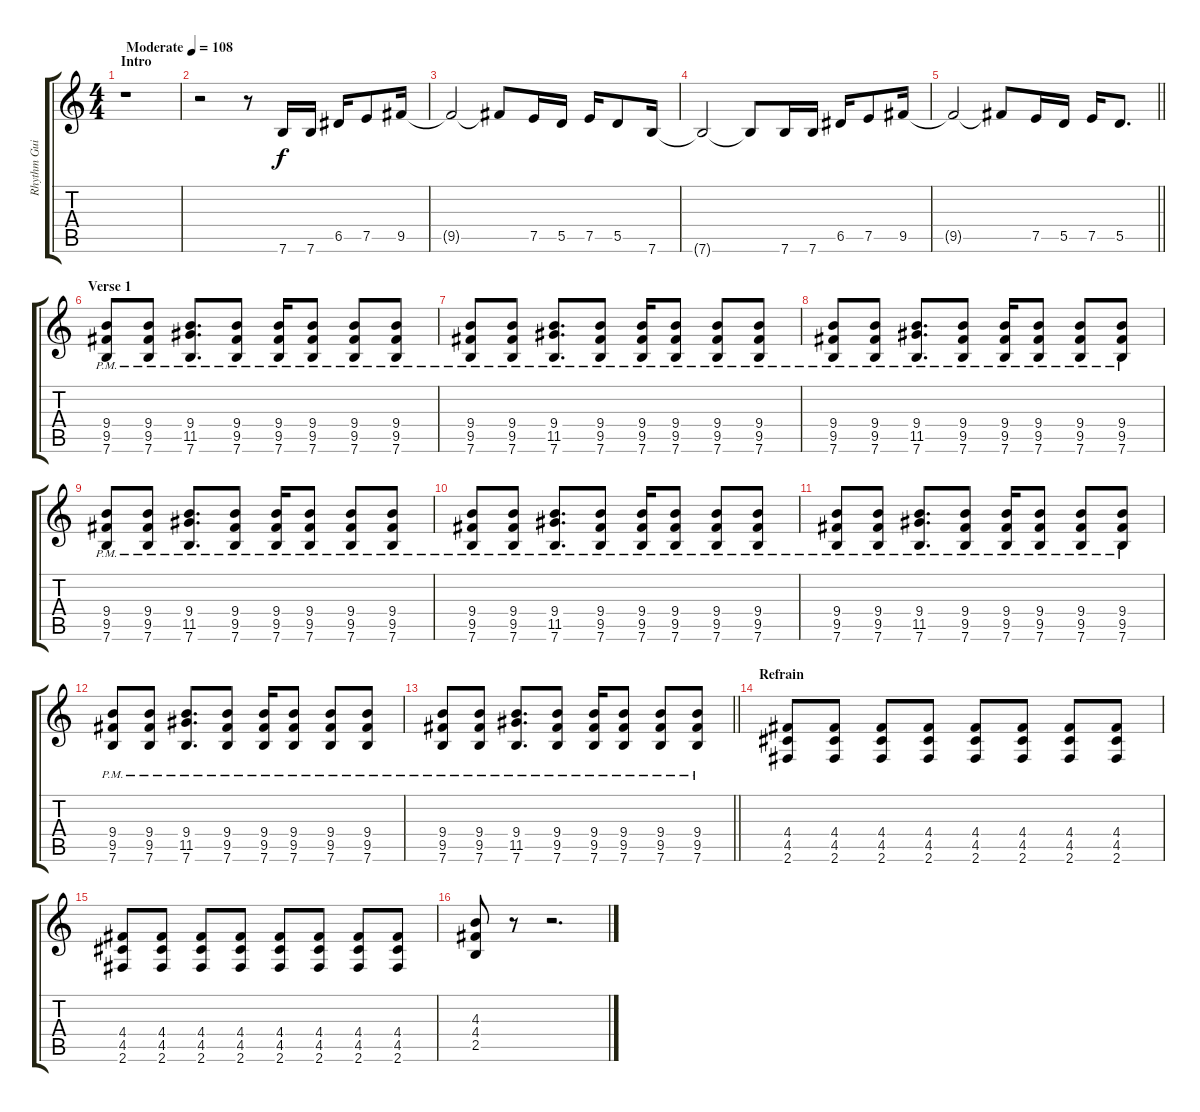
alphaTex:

\track ("Rhythm Guitar" "Rhythm Gui") {instrument distortionguitar}
\staff {score tabs}
\tuning (E4 B3 G3 D3 A2 E2) {hide}
\ts (4 4)
\section ("" "Intro")
\tempo (108 "Moderate")
\clef g2
\ks c
r.1{dy f instrument distortionguitar} |
r.2 r.8 7.6.16 7.6.16 6.5.16 7.5.8 9.5.16 |
9.5{t}.2 9.5{t}.8 7.5.16 5.5.16 7.5.16 5.5.8 7.6.16 |
7.6{t}.2 7.6{t}.8 7.6.16 7.6.16 6.5.16 7.5.8 9.5.16 |
\barLineRight lightlight
9.5{t}.2 9.5{t}.8 7.5.16 5.5.16 7.5.16 5.5.8{d} |
\section ("" "Verse 1")
(9.4 9.5{pm} 7.6{pm}).8 (9.4 9.5{pm} 7.6{pm}).8 (9.4 11.5{pm} 7.6{pm}).8{d} (9.4 9.5{pm} 7.6{pm}).8 (9.4 9.5{pm} 7.6{pm}).16 (9.4 9.5{pm} 7.6{pm}).8 (9.4 9.5{pm} 7.6{pm}).8 (9.4 9.5{pm} 7.6{pm}).8 |
(9.4 9.5{pm} 7.6{pm}).8 (9.4 9.5{pm} 7.6{pm}).8 (9.4 11.5{pm} 7.6{pm}).8{d} (9.4 9.5{pm} 7.6{pm}).8 (9.4 9.5{pm} 7.6{pm}).16 (9.4 9.5{pm} 7.6{pm}).8 (9.4 9.5{pm} 7.6{pm}).8 (9.4 9.5{pm} 7.6{pm}).8 |
(9.4 9.5{pm} 7.6{pm}).8 (9.4 9.5{pm} 7.6{pm}).8 (9.4 11.5{pm} 7.6{pm}).8{d} (9.4 9.5{pm} 7.6{pm}).8 (9.4 9.5{pm} 7.6{pm}).16 (9.4 9.5{pm} 7.6{pm}).8 (9.4 9.5{pm} 7.6{pm}).8 (9.4 9.5{pm} 7.6{pm}).8 |
(9.4 9.5{pm} 7.6{pm}).8 (9.4 9.5{pm} 7.6{pm}).8 (9.4 11.5{pm} 7.6{pm}).8{d} (9.4 9.5{pm} 7.6{pm}).8 (9.4 9.5{pm} 7.6{pm}).16 (9.4 9.5{pm} 7.6{pm}).8 (9.4 9.5{pm} 7.6{pm}).8 (9.4 9.5{pm} 7.6{pm}).8 |
(9.4 9.5{pm} 7.6{pm}).8 (9.4 9.5{pm} 7.6{pm}).8 (9.4 11.5{pm} 7.6{pm}).8{d} (9.4 9.5{pm} 7.6{pm}).8 (9.4 9.5{pm} 7.6{pm}).16 (9.4 9.5{pm} 7.6{pm}).8 (9.4 9.5{pm} 7.6{pm}).8 (9.4 9.5{pm} 7.6{pm}).8 |
(9.4 9.5{pm} 7.6{pm}).8 (9.4 9.5{pm} 7.6{pm}).8 (9.4 11.5{pm} 7.6{pm}).8{d} (9.4 9.5{pm} 7.6{pm}).8 (9.4 9.5{pm} 7.6{pm}).16 (9.4 9.5{pm} 7.6{pm}).8 (9.4 9.5{pm} 7.6{pm}).8 (9.4 9.5{pm} 7.6{pm}).8 |
(9.4 9.5{pm} 7.6{pm}).8 (9.4 9.5{pm} 7.6{pm}).8 (9.4 11.5{pm} 7.6{pm}).8{d} (9.4 9.5{pm} 7.6{pm}).8 (9.4 9.5{pm} 7.6{pm}).16 (9.4 9.5{pm} 7.6{pm}).8 (9.4 9.5{pm} 7.6{pm}).8 (9.4 9.5{pm} 7.6{pm}).8 |
\barLineRight lightlight
(9.4 9.5{pm} 7.6{pm}).8 (9.4 9.5{pm} 7.6{pm}).8 (9.4 11.5{pm} 7.6{pm}).8{d} (9.4 9.5{pm} 7.6{pm}).8 (9.4 9.5{pm} 7.6{pm}).16 (9.4 9.5{pm} 7.6{pm}).8 (9.4 9.5{pm} 7.6{pm}).8 (9.4 9.5{pm} 7.6{pm}).8 |
\section ("" "Refrain")
(4.4 4.5 2.6).8 (4.4 4.5 2.6).8 (4.4 4.5 2.6).8 (4.4 4.5 2.6).8 (4.4 4.5 2.6).8 (4.4 4.5 2.6).8 (4.4 4.5 2.6).8 (4.4 4.5 2.6).8 |
(4.4 4.5 2.6).8 (4.4 4.5 2.6).8 (4.4 4.5 2.6).8 (4.4 4.5 2.6).8 (4.4 4.5 2.6).8 (4.4 4.5 2.6).8 (4.4 4.5 2.6).8 (4.4 4.5 2.6).8 |
(4.3 4.4 2.5).8 r.8 r.2{d}
